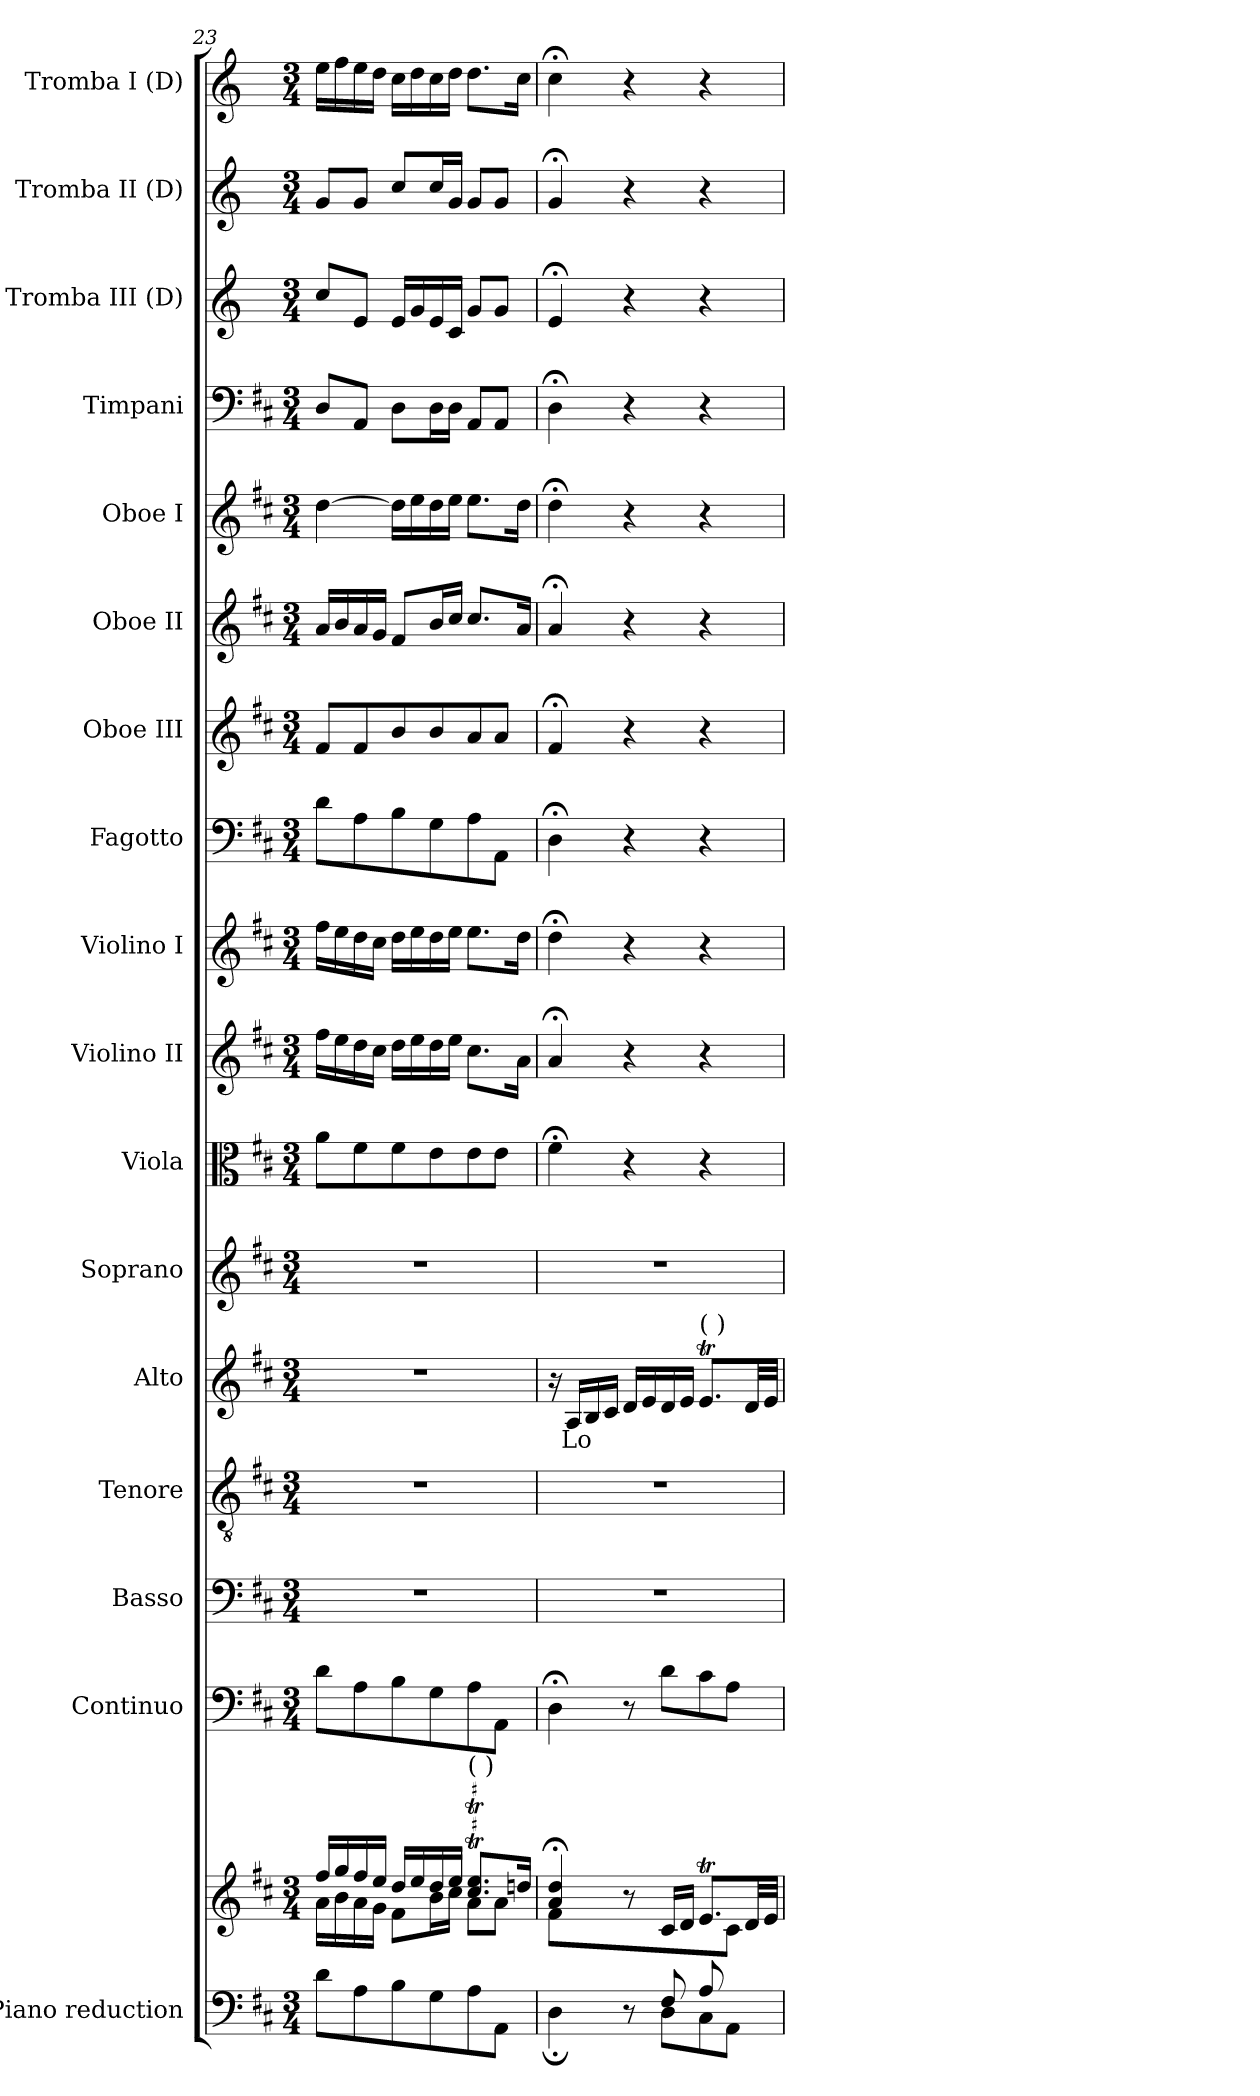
**kern	**kern	**kern	**kern	**kern	**kern	**text	**kern	**kern	**kern	**kern	**kern	**kern	**kern	**kern	**kern	**kern	**kern	**kern
*part17	*part17	*part16	*part15	*part14	*part13	*part13	*part12	*part11	*part10	*part9	*part8	*part7	*part6	*part5	*part4	*part3	*part2	*part1
*staff18	*staff17	*staff16	*staff15	*staff14	*staff13	*staff13	*staff12	*staff11	*staff10	*staff9	*staff8	*staff7	*staff6	*staff5	*staff4	*staff3	*staff2	*staff1
*I"Piano reduction	*	*I"Continuo	*I"Basso	*I"Tenore	*I"Alto	*	*I"Soprano	*I"Viola	*I"Violino II	*I"Violino I	*I"Fagotto	*I"Oboe III	*I"Oboe II	*I"Oboe I	*I"Timpani	*I"Tromba III (D)	*I"Tromba II (D)	*I"Tromba I (D)
*I'Pno	*	*	*	*	*	*	*	*	*	*	*	*I'Ob	*I'Ob	*I'Ob	*I'Timp	*	*	*
*clefF4	*clefG2	*clefF4	*clefF4	*clefGv2	*clefG2	*	*clefG2	*clefC3	*clefG2	*clefG2	*clefF4	*clefG2	*clefG2	*clefG2	*clefF4	*clefG2	*clefG2	*clefG2
*	*	*	*	*	*	*	*	*	*	*	*	*	*	*	*	*ITrd-1c-2	*ITrd-1c-2	*ITrd-1c-2
*k[f#c#]	*k[f#c#]	*k[f#c#]	*k[f#c#]	*k[f#c#]	*k[f#c#]	*	*k[f#c#]	*k[f#c#]	*k[f#c#]	*k[f#c#]	*k[f#c#]	*k[f#c#]	*k[f#c#]	*k[f#c#]	*k[f#c#]	*k[f#c#]	*k[f#c#]	*k[f#c#]
*M3/4	*M3/4	*M3/4	*M3/4	*M3/4	*M3/4	*	*M3/4	*M3/4	*M3/4	*M3/4	*M3/4	*M3/4	*M3/4	*M3/4	*M3/4	*M3/4	*M3/4	*M3/4
=23	=23	=23	=23	=23	=23	=23	=23	=23	=23	=23	=23	=23	=23	=23	=23	=23	=23	=23
*	*^	*	*	*	*	*	*	*	*	*	*	*	*	*	*	*	*	*
8d\L	16ff#/LL	16a\LL	8d\L	2.r	2.r	2.r	.	2.r	8a\L	16ff#\LL	16ff#\LL	8d\L	8f#/L	16a/LL	[4dd\	8D/L	8dd/L	8a/L	16ff#\LL
.	16gg/	16b\	.	.	.	.	.	.	.	16ee\	16ee\	.	.	16b/	.	.	.	.	16gg\
8A\	16ff#/	16a\	8A\	.	.	.	.	.	8f#\	16dd\	16dd\	8A\	8f#/	16a/	.	8AA/J	8f#/J	8a/J	16ff#\
.	16ee/JJ	16g\JJ	.	.	.	.	.	.	.	16cc#\JJ	16cc#\JJ	.	.	16g/JJ	.	.	.	.	16ee\JJ
8B\	16dd/LL	8f#\L	8B\	.	.	.	.	.	8f#\	16dd\LL	16dd\LL	8B\	8b/	8f#/L	16dd\LL]	8D\L	16f#/LL	8dd/L	16dd\LL
.	16ee/	.	.	.	.	.	.	.	.	16ee\	16ee\	.	.	.	16ee\	.	16a/	.	16ee\
8G\	16dd/	16b\L	8G\	.	.	.	.	.	8e\	16dd\	16dd\	8G\	8b/	16b/L	16dd\	16D\L	16f#/	16dd/L	16dd\
.	16ee/JJ	16cc#\JJ	.	.	.	.	.	.	.	16ee\JJ	16ee\JJ	.	.	16cc#/JJ	16ee\JJ	16D\JJ	16d/JJ	16a/JJ	16ee\JJ
!	!LO:TX:a:t=(     )	!	!	!	!	!	!	!	!	!	!	!	!	!	!	!	!	!	!
8A\	8.cc#/T 8.ee/TL	8a\L	8A\	.	.	.	.	.	8e\	8.cc#\L	8.ee\L	8A\	8a/	8.cc#/L	8.ee\L	8AA/L	8a/L	8a/L	8.ee\L
8AA\J	.	8a\J	8AA\J	.	.	.	.	.	8e\J	.	.	8AA\J	8a/J	.	.	8AA/J	8a/J	8a/J	.
.	16dd/Jk	.	.	.	.	.	.	.	.	16a\Jk	16dd\Jk	.	.	16a/Jk	16dd\Jk	.	.	.	16dd\Jk
=24	=24	=24	=24	=24	=24	=24	=24	=24	=24	=24	=24	=24	=24	=24	=24	=24	=24	=24	=24
*^	*	*	*	*	*	*	*	*	*	*	*	*	*	*	*	*	*	*	*
4.ryy	4D;<\	4a/;< 4dd/;<	4f#\	4D;<\	2.r	2.r	16r	.	2.r	4f#;<\	4a;</	4dd;<\	4D;<\	4f#;</	4a;</	4dd;<\	4D;<\	4f#;</	4a;</	4dd;<\
!	!	!	!	!	!	!	!	!LO:LY:b	!	!	!	!	!	!	!	!	!	!	!	!
.	.	.	.	.	.	.	16A/LL	Lo	.	.	.	.	.	.	.	.	.	.	.	.
.	.	.	.	.	.	.	16B/	.	.	.	.	.	.	.	.	.	.	.	.	.
.	.	.	.	.	.	.	16c#/JJ	.	.	.	.	.	.	.	.	.	.	.	.	.
.	8r	8r	8ryy	8r	.	.	16d/LL	.	.	4r	4r	4r	4r	4r	4r	4r	4r	4r	4r	4r
.	.	.	.	.	.	.	16e/	.	.	.	.	.	.	.	.	.	.	.	.	.
8F#/L	8D\L	16c#/LL	4ryy	8d\L	.	.	16d/	.	.	.	.	.	.	.	.	.	.	.	.	.
.	.	16d/JJ	.	.	.	.	16e/JJ	.	.	.	.	.	.	.	.	.	.	.	.	.
!	!	!	!	!	!	!	!LO:TX:a:t=(     )	!	!	!	!	!	!	!	!	!	!	!	!	!
8A/	8C#\	8.eT/L	.	8c#\	.	.	8.eT/L	.	.	4r	4r	4r	4r	4r	4r	4r	4r	4r	4r	4r
8ryy	8AA\J	.	8c#\J	8A\J	.	.	.	.	.	.	.	.	.	.	.	.	.	.	.	.
.	.	32d/LL	.	.	.	.	32d/LL	.	.	.	.	.	.	.	.	.	.	.	.	.
.	.	32e/JJJ	.	.	.	.	32e/JJJ	.	.	.	.	.	.	.	.	.	.	.	.	.
*v	*v	*	*	*	*	*	*	*	*	*	*	*	*	*	*	*	*	*	*	*
*	*v	*v	*	*	*	*	*	*	*	*	*	*	*	*	*	*	*	*	*
=	=	=	=	=	=	=	=	=	=	=	=	=	=	=	=	=	=	=
*-	*-	*-	*-	*-	*-	*-	*-	*-	*-	*-	*-	*-	*-	*-	*-	*-	*-	*-
